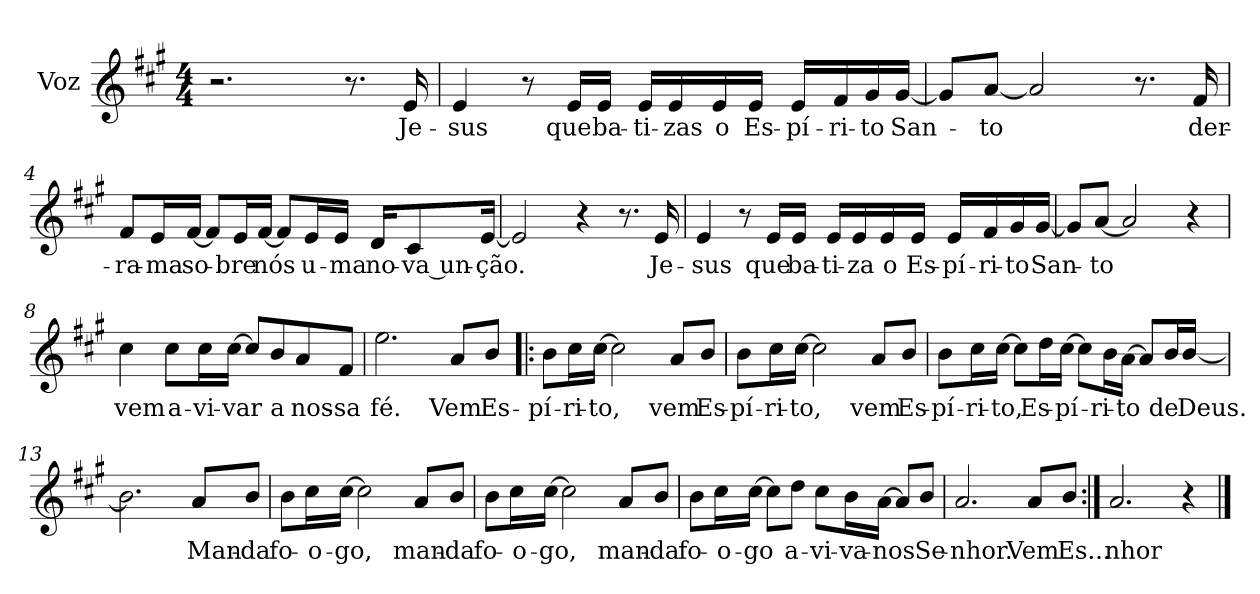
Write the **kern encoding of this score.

**kern	**text
*part1	*part1
*staff1	*staff1
*I"Voz	*
*I'Vo.	*
*clefG2	*
*k[f#c#g#]	*
*M4/4	*
*MM70	*
=1	=1
2.r	.
8.r	.
!	!LO:LY:b
16e/	Je-
=2	=2
!	!LO:LY:b
4e/	-sus
8r	.
!	!LO:LY:b
16e/LL	que
!	!LO:LY:b
16e/JJ	ba-
!	!LO:LY:b
16e/LL	-ti-
!	!LO:LY:b
16e/	-zas
!	!LO:LY:b
16e/	o
!	!LO:LY:b
16e/JJ	Es-
!	!LO:LY:b
16e/LL	-pí-
!	!LO:LY:b
16f#/	-ri-
!	!LO:LY:b
16g#/	-to
!	!LO:LY:b
[16g#/JJ	San-
=3	=3
8g#/L]	.
!	!LO:LY:b
[8a/J	-to
2a/]	.
8.r	.
!	!LO:LY:b
16f#/	der-
!!LO:LB:g=z
=4	=4
!	!LO:LY:b
8f#/L	-ra-
!	!LO:LY:b
16e/L	-ma
!	!LO:LY:b
[16f#/JJ	so-
8f#/L]	.
!	!LO:LY:b
16e/L	-bre
!	!LO:LY:b
[16f#/JJ	nós
8f#/L]	.
!	!LO:LY:b
16e/L	u-
!	!LO:LY:b
16e/JJ	-ma
!	!LO:LY:b
16d/KL	no-
!	!LO:LY:b
8c#/	-va un-
!	!LO:LY:b
[16e/Jk	-ção.
=5	=5
2e/]	.
4r	.
8.r	.
!	!LO:LY:b
16e/	Je-
=6	=6
!	!LO:LY:b
4e/	-sus
8r	.
!	!LO:LY:b
16e/LL	que
!	!LO:LY:b
16e/JJ	ba-
!	!LO:LY:b
16e/LL	-ti-
!	!LO:LY:b
16e/	-za
!	!LO:LY:b
16e/	o
!	!LO:LY:b
16e/JJ	Es-
!	!LO:LY:b
16e/LL	-pí-
!	!LO:LY:b
16f#/	-ri-
!	!LO:LY:b
16g#/	-to
!	!LO:LY:b
[16g#/JJ	San-
!!LO:LB:g=z
=7	=7
8g#/L]	.
!	!LO:LY:b
[8a/J	-to
2a/]	.
4r	.
=8	=8
!	!LO:LY:b
4cc#\	vem
!	!LO:LY:b
8cc#\L	a-
!	!LO:LY:b
16cc#\L	-vi-
!	!LO:LY:b
[16cc#\JJ	-var
8cc#/L]	.
!	!LO:LY:b
8b/	a
!	!LO:LY:b
8a/	nos-
!	!LO:LY:b
8f#/J	-sa
=9	=9
!	!LO:LY:b
2.ee\	fé.
!	!LO:LY:b
8a/L	Vem
!	!LO:LY:b
8b/J	Es-
!!LO:LB:g=z
=10!|:	=10!|:
!	!LO:LY:b
8b\L	-pí-
!	!LO:LY:b
16cc#\L	-ri-
!	!LO:LY:b
[16cc#\JJ	-to,
2cc#\]	.
!	!LO:LY:b
8a/L	vem
!	!LO:LY:b
8b/J	Es-
=11	=11
!	!LO:LY:b
8b\L	-pí-
!	!LO:LY:b
16cc#\L	-ri-
!	!LO:LY:b
[16cc#\JJ	-to,
2cc#\]	.
!	!LO:LY:b
8a/L	vem
!	!LO:LY:b
8b/J	Es-
=12	=12
!	!LO:LY:b
8b\L	-pí-
!	!LO:LY:b
16cc#\L	-ri-
!	!LO:LY:b
[16cc#\JJ	-to,
8cc#\L]	.
!	!LO:LY:b
16dd\L	Es-
!	!LO:LY:b
[16cc#\JJ	-pí-
8cc#\L]	.
!	!LO:LY:b
16b\L	-ri-
!	!LO:LY:b
[16a\JJ	-to
8a/L]	.
!	!LO:LY:b
16b/L	de
!	!LO:LY:b
[16b/JJ	Deus.
!!LO:LB:g=z
=13	=13
2.b\]	.
!	!LO:LY:b
8a/L	Man-
!	!LO:LY:b
8b/J	-da
=14	=14
!	!LO:LY:b
8b\L	fo-
!	!LO:LY:b
16cc#\L	-o-
!	!LO:LY:b
[16cc#\JJ	-go,
2cc#\]	.
!	!LO:LY:b
8a/L	man-
!	!LO:LY:b
8b/J	-da
=15	=15
!	!LO:LY:b
8b\L	fo-
!	!LO:LY:b
16cc#\L	-o-
!	!LO:LY:b
[16cc#\JJ	-go,
2cc#\]	.
!	!LO:LY:b
8a/L	man-
!	!LO:LY:b
8b/J	-da
!!LO:LB:g=z
=16	=16
!	!LO:LY:b
8b\L	fo-
!	!LO:LY:b
16cc#\L	-o-
!	!LO:LY:b
[16cc#\JJ	-go
8cc#\L]	.
!	!LO:LY:b
8dd\J	a-
!	!LO:LY:b
8cc#\L	-vi-
!	!LO:LY:b
16b\L	-va-
!	!LO:LY:b
[16a\JJ	-nos
8a/L]	.
!	!LO:LY:b
8b/J	Se-
=17	=17
!	!LO:LY:b
2.a/	-nhor.
!	!LO:LY:b
8a/L	Vem
!	!LO:LY:b
8b/J	Es...
=18:|!	=18:|!
!	!LO:LY:b
2.a/	nhor
4r	.
==	==
*-	*-
